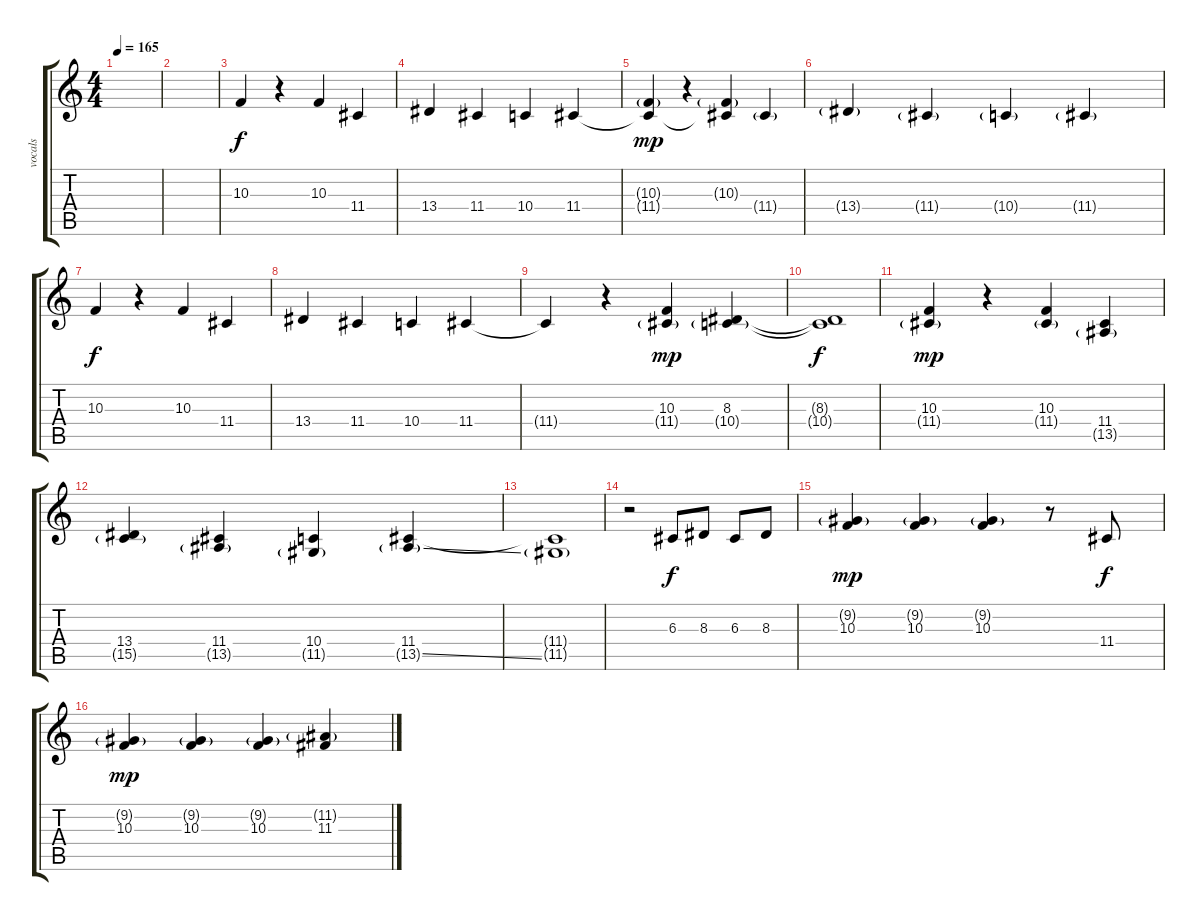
\track ("vocals" "vocals") {instrument lead2sawtooth}
\staff {score tabs}
\tuning (E4 B3 G3 D3 A2 E2) {hide}
\ts (4 4)
\tempo 165
\clef g2
\ks c
|
|
10.3.4 r.4 10.3.4 11.4.4 |
13.4.4 11.4.4 10.4.4 11.4.4 |
(10.3{g} 11.4{t}).4{dy mp} r.4 (10.3{g} 11.4{t}).4 11.4{g}.4 |
13.4{g}.4 11.4{g}.4 10.4{g}.4 11.4{g}.4 |
10.3.4{dy f} r.4 10.3.4 11.4.4 |
13.4.4 11.4.4 10.4.4 11.4.4 |
11.4{t}.4 r.4 (10.3 11.4{g}).4{dy mp} (8.3 10.4{g}).4 |
(8.3{t} 10.4{t}).1{dy f} |
(10.3 11.4{g}).4{dy mp} r.4 (10.3 11.4{g}).4 (11.4 13.5{g}).4 |
(13.4 15.5{g}).4 (11.4 13.5{g}).4 (10.4 11.5{g}).4 (11.4 13.5{ss g}).4 |
(11.4{t} 11.5{g}).1 |
r.2 6.3.8{dy f} 8.3.8 6.3.8 8.3.8 |
(9.2{g} 10.3).4{dy mp} (9.2{g} 10.3).4 (9.2{g} 10.3).4 r.8 11.4.8{dy f} |
(9.2{g} 10.3).4{dy mp} (9.2{g} 10.3).4 (9.2{g} 10.3).4 (11.2{g} 11.3).4
